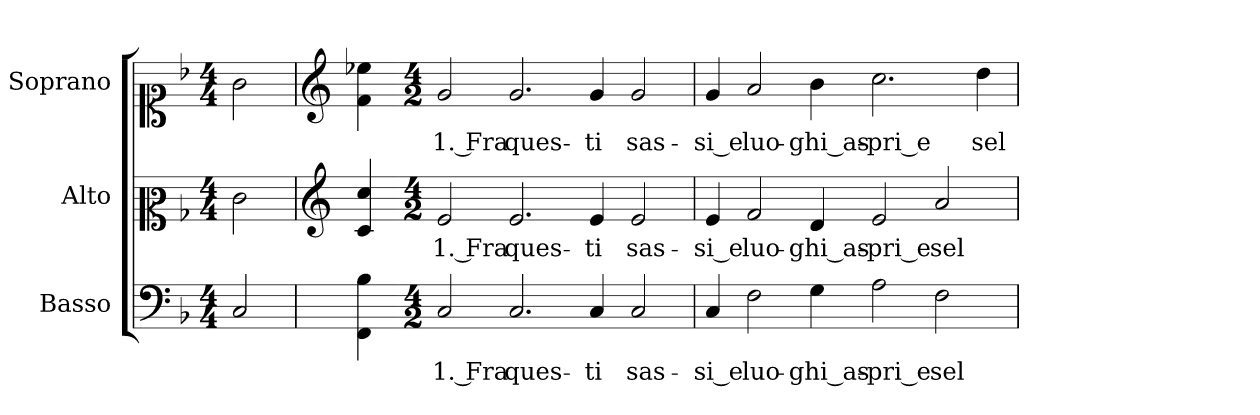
**kern	**text	**kern	**text	**kern	**text
*part3	*part3	*part2	*part2	*part1	*part1
*staff3	*staff3	*staff2	*staff2	*staff1	*staff1
*I"Basso	*	*I"Alto	*	*I"Soprano	*
*I'B.	*	*I'A.	*	*I'S.	*
!!LO:PB:g=z
*clefF4	*	*clefC2	*	*clefC1	*
*k[b-]	*	*k[b-]	*	*k[b-]	*
*F:	*	*F:	*	*F:	*
*M4/4	*	*M4/4	*	*M4/4	*
=1	=1	=1	=1	=1	=1
!LO:N:head=open	!	!LO:N:head=open	!	!LO:N:head=open	!
2Ci/	.	2ei\	.	2gi\	.
=2	=2	=2	=2	=2	=2
*	*	*clefG2	*	*clefG2	*
4FFi\ 4B-i	.	4ci/ 4cci	.	4fi\ 4ee-Xi	.
=3-	=3-	=3-	=3-	=3-	=3-
*M4/2	*	*M4/2	*	*M4/2	*
!	!LO:LY:b:color=#000000	!	!	!	!
!	!	!	!LO:LY:b:color=#000000	!	!
!	!	!	!	!	!LO:LY:b:color=#000000
2Ci/	1. Fra	2ei/	1. Fra	2gi/	1. Fra
!	!LO:LY:b:color=#000000	!	!	!	!
!	!	!	!LO:LY:b:color=#000000	!	!
!	!	!	!	!	!LO:LY:b:color=#000000
2.Ci/	ques-	2.ei/	ques-	2.gi/	ques-
!	!LO:LY:b:color=#000000	!	!	!	!
!	!	!	!LO:LY:b:color=#000000	!	!
!	!	!	!	!	!LO:LY:b:color=#000000
4Ci/	-ti	4ei/	-ti	4gi/	-ti
!	!LO:LY:b:color=#000000	!	!	!	!
!	!	!	!LO:LY:b:color=#000000	!	!
!	!	!	!	!	!LO:LY:b:color=#000000
2Ci/	sas-	2ei/	sas-	2gi/	sas-
=4	=4	=4	=4	=4	=4
!	!LO:LY:b:color=#000000	!	!	!	!
!	!	!	!LO:LY:b:color=#000000	!	!
!	!	!	!	!	!LO:LY:b:color=#000000
4Ci/	-si_e	4ei/	-si_e	4gi/	-si_e
!	!LO:LY:b:color=#000000	!	!	!	!
!	!	!	!LO:LY:b:color=#000000	!	!
!	!	!	!	!	!LO:LY:b:color=#000000
2Fi\	luo-	2fi/	luo-	2ai/	luo-
!	!LO:LY:b:color=#000000	!	!	!	!
!	!	!	!LO:LY:b:color=#000000	!	!
!	!	!	!	!	!LO:LY:b:color=#000000
4Gi\	-ghi_as-	4di/	-ghi_as-	4b-i\	-ghi_as-
!	!LO:LY:b:color=#000000	!	!	!	!
!	!	!	!LO:LY:b:color=#000000	!	!
!	!	!	!	!	!LO:LY:b:color=#000000
2Ai\	-pri_e	2ei/	-pri_e	2.cci\	-pri_e
!	!LO:LY:b:color=#000000	!	!	!	!
!	!	!	!LO:LY:b:color=#000000	!	!
2Fi\	sel-	2ai/	sel-	.	.
!	!	!	!	!	!LO:LY:b:color=#000000
.	.	.	.	4ddi\	sel-
=	=	=	=	=	=
*-	*-	*-	*-	*-	*-
